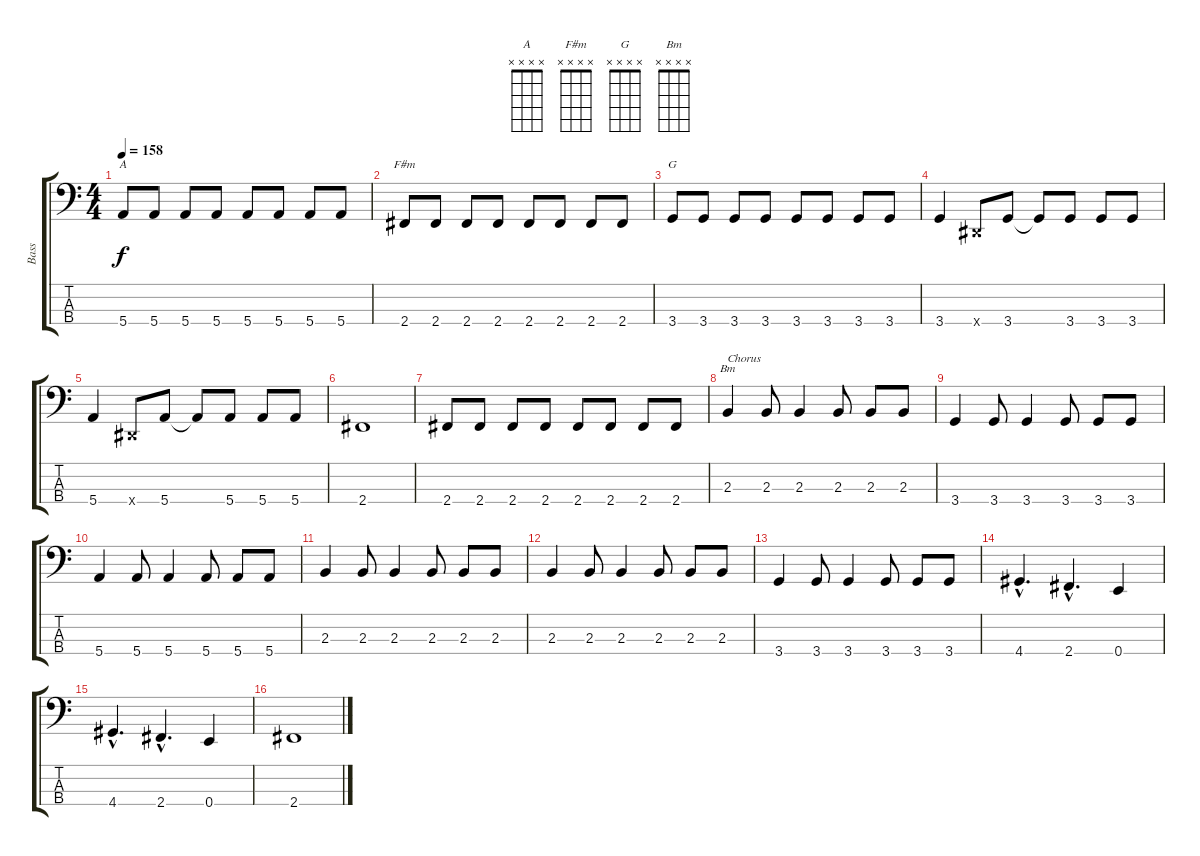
\track ("Bass" "Bass") {instrument electricbassfinger}
\staff {score tabs}
\tuning (G2 D2 A1 E1) {hide}
\chord ("A" x x x x) {firstfret 0}
\chord ("F#m" x x x x) {firstfret 0}
\chord ("G" x x x x) {firstfret 0}
\chord ("Bm" x x x x) {firstfret 0}
\ts (4 4)
\tempo 158
\clef f4
\ks c
5.4.8{ch "A" dy f} 5.4.8 5.4.8 5.4.8 5.4.8 5.4.8 5.4.8 5.4.8 |
2.4.8{ch "F#m"} 2.4.8 2.4.8 2.4.8 2.4.8 2.4.8 2.4.8 2.4.8 |
3.4.8{ch "G"} 3.4.8 3.4.8 3.4.8 3.4.8 3.4.8 3.4.8 3.4.8 |
3.4.4 -1.4{x}.8 3.4.8 3.4{t}.8 3.4.8 3.4.8 3.4.8 |
5.4.4 -1.4{x}.8 5.4.8 5.4{t}.8 5.4.8 5.4.8 5.4.8 |
2.4.1 |
2.4.8 2.4.8 2.4.8 2.4.8 2.4.8 2.4.8 2.4.8 2.4.8 |
2.3.4{ch "Bm" txt "Chorus"} 2.3.8 2.3.4 2.3.8 2.3.8 2.3.8 |
3.4.4 3.4.8 3.4.4 3.4.8 3.4.8 3.4.8 |
5.4.4 5.4.8 5.4.4 5.4.8 5.4.8 5.4.8 |
2.3.4 2.3.8 2.3.4 2.3.8 2.3.8 2.3.8 |
2.3.4 2.3.8 2.3.4 2.3.8 2.3.8 2.3.8 |
3.4.4 3.4.8 3.4.4 3.4.8 3.4.8 3.4.8 |
4.4{hac}.4{d} 2.4{hac}.4{d} 0.4.4 |
4.4{hac}.4{d} 2.4{hac}.4{d} 0.4.4 |
2.4.1
